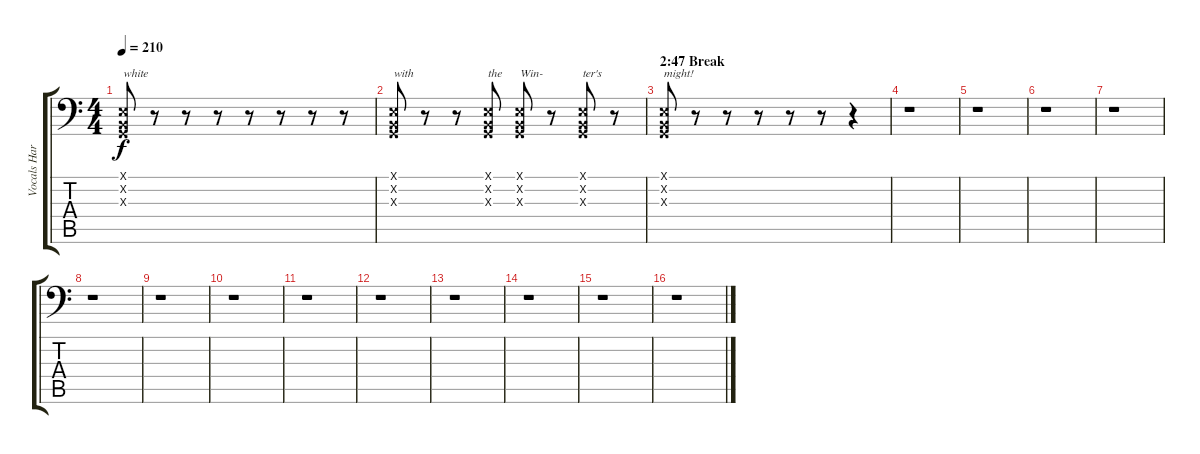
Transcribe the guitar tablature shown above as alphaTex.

\track ("Vocals Harsh" "Vocals Har") {instrument timpani}
\staff {score tabs}
\tuning (E3 B2 G2 D2 A1 E1) {hide}
\ts (4 4)
\tempo 210
\clef f4
\ks c
(0.1{x} 0.2{x} 0.3{x}).8{txt "white" dy f} r.8 r.8 r.8 r.8 r.8 r.8 r.8 |
(0.1{x} 0.2{x} 0.3{x}).8{txt "with"} r.8 r.8 (0.1{x} 0.2{x} 0.3{x}).8{txt "the"} (0.1{x} 0.2{x} 0.3{x}).8{txt "Win-"} r.8 (0.1{x} 0.2{x} 0.3{x}).8{txt "ter's"} r.8 |
\section ("" "2:47 Break")
(0.1{x} 0.2{x} 0.3{x}).8{txt "might!"} r.8 r.8 r.8 r.8 r.8 r.4 |
r.1 |
r.1 |
r.1 |
r.1 |
r.1 |
r.1 |
r.1 |
r.1 |
r.1 |
r.1 |
r.1 |
r.1 |
r.1
